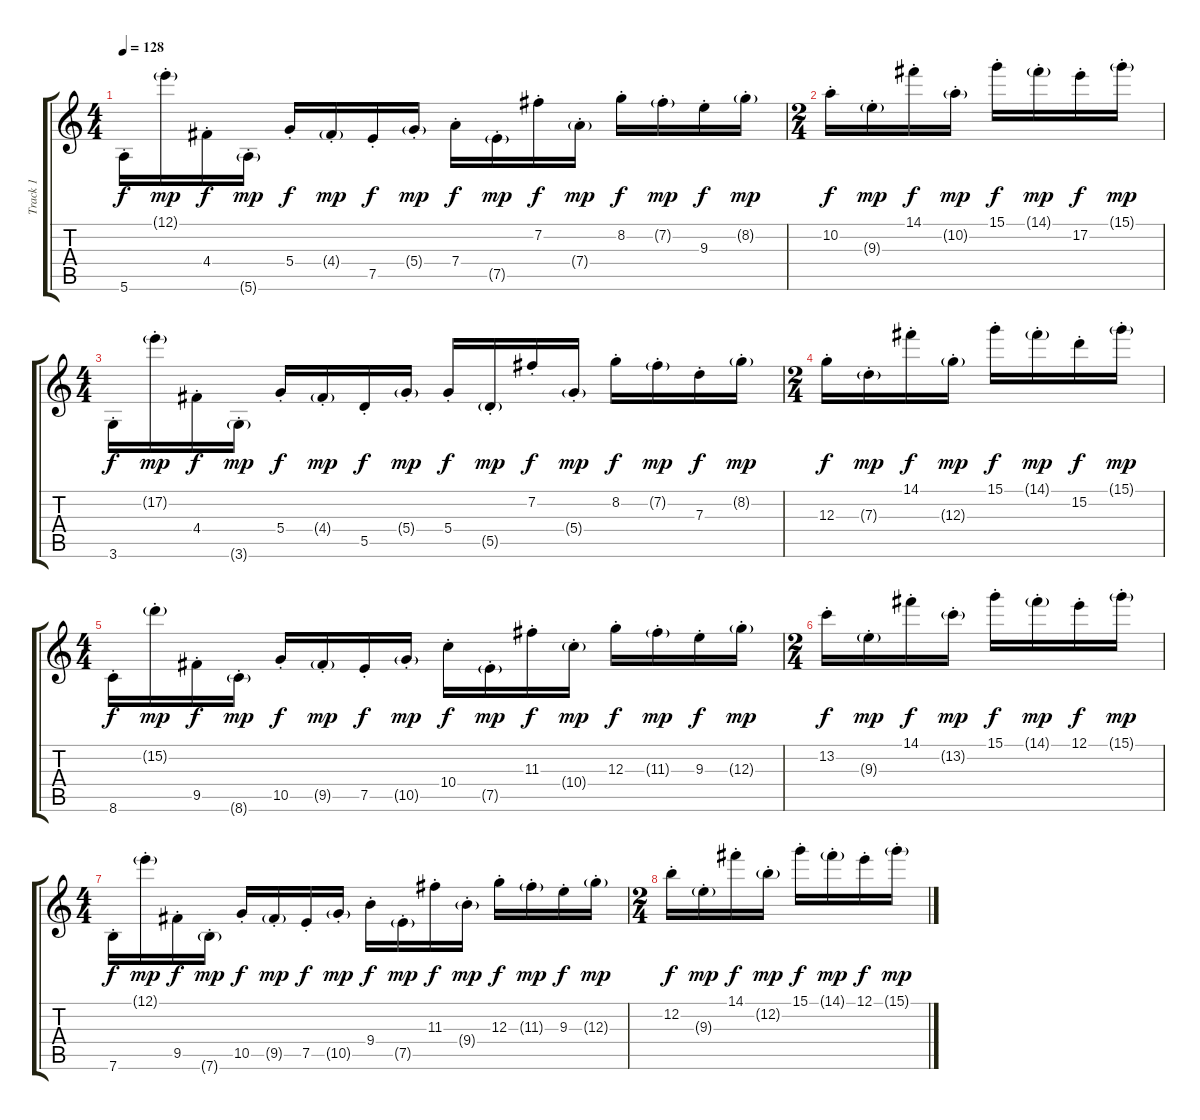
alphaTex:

\track ("Track 1" "Track 1") {instrument overdrivenguitar}
\staff {score tabs}
\tuning (E4 B3 G3 D3 A2 E2) {hide}
\ts (4 4)
\tempo 128
\clef g2
\ks c
5.6{st}.16{dy f} 12.1{g st}.16{dy mp} 4.4{st}.16{dy f} 5.6{g st}.16{dy mp} 5.4{st}.16{dy f} 4.4{g st}.16{dy mp} 7.5{st}.16{dy f} 5.4{g st}.16{dy mp} 7.4{st}.16{dy f} 7.5{g st}.16{dy mp} 7.2{st}.16{dy f} 7.4{g st}.16{dy mp} 8.2{st}.16{dy f} 7.2{g st}.16{dy mp} 9.3{st}.16{dy f} 8.2{g st}.16{dy mp} |
\ts (2 4)
10.2{st}.16{dy f} 9.3{g st}.16{dy mp} 14.1{st}.16{dy f} 10.2{g st}.16{dy mp} 15.1{st}.16{dy f} 14.1{g st}.16{dy mp} 17.2{st}.16{dy f} 15.1{g st}.16{dy mp} |
\ts (4 4)
3.6{st}.16{dy f} 17.2{g st}.16{dy mp} 4.4{st}.16{dy f} 3.6{g st}.16{dy mp} 5.4{st}.16{dy f} 4.4{g st}.16{dy mp} 5.5{st}.16{dy f} 5.4{g st}.16{dy mp} 5.4{st}.16{dy f} 5.5{g st}.16{dy mp} 7.2{st}.16{dy f} 5.4{g st}.16{dy mp} 8.2{st}.16{dy f} 7.2{g st}.16{dy mp} 7.3{st}.16{dy f} 8.2{g st}.16{dy mp} |
\ts (2 4)
12.3{st}.16{dy f} 7.3{g st}.16{dy mp} 14.1{st}.16{dy f} 12.3{g st}.16{dy mp} 15.1{st}.16{dy f} 14.1{g st}.16{dy mp} 15.2{st}.16{dy f} 15.1{g st}.16{dy mp} |
\ts (4 4)
8.6{st}.16{dy f} 15.2{g st}.16{dy mp} 9.5{st}.16{dy f} 8.6{g st}.16{dy mp} 10.5{st}.16{dy f} 9.5{g st}.16{dy mp} 7.5{st}.16{dy f} 10.5{g st}.16{dy mp} 10.4{st}.16{dy f} 7.5{g st}.16{dy mp} 11.3{st}.16{dy f} 10.4{g st}.16{dy mp} 12.3{st}.16{dy f} 11.3{g st}.16{dy mp} 9.3{st}.16{dy f} 12.3{g st}.16{dy mp} |
\ts (2 4)
13.2{st}.16{dy f} 9.3{g st}.16{dy mp} 14.1{st}.16{dy f} 13.2{g st}.16{dy mp} 15.1{st}.16{dy f} 14.1{g st}.16{dy mp} 12.1{st}.16{dy f} 15.1{g st}.16{dy mp} |
\ts (4 4)
7.6{st}.16{dy f} 12.1{g st}.16{dy mp} 9.5{st}.16{dy f} 7.6{g st}.16{dy mp} 10.5{st}.16{dy f} 9.5{g st}.16{dy mp} 7.5{st}.16{dy f} 10.5{g st}.16{dy mp} 9.4{st}.16{dy f} 7.5{g st}.16{dy mp} 11.3{st}.16{dy f} 9.4{g st}.16{dy mp} 12.3{st}.16{dy f} 11.3{g st}.16{dy mp} 9.3{st}.16{dy f} 12.3{g st}.16{dy mp} |
\ts (2 4)
12.2{st}.16{dy f} 9.3{g st}.16{dy mp} 14.1{st}.16{dy f} 12.2{g st}.16{dy mp} 15.1{st}.16{dy f} 14.1{g st}.16{dy mp} 12.1{st}.16{dy f} 15.1{g st}.16{dy mp}
